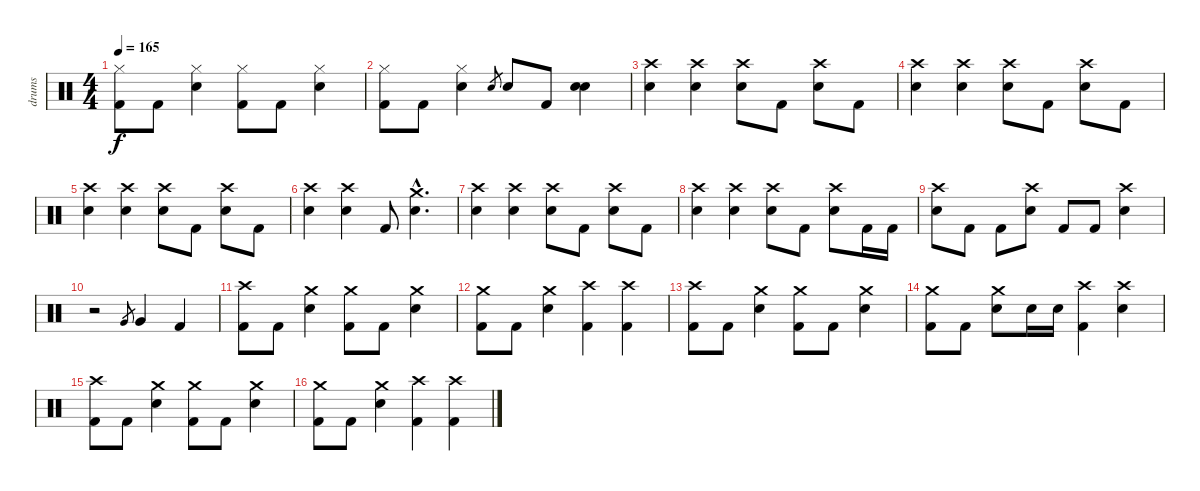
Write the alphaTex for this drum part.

\track ("drums" "drums") {instrument percussion}
\staff {score}
\articulation defaults
\ts (4 4)
\tempo 165
\clef neutral
\ks c
("Hi-Hat (closed)" "Kick (hit) 2").8{dy f} "Kick (hit) 2".8 ("Hi-Hat (closed)" "Snare (hit) 2").4 ("Hi-Hat (closed)" "Kick (hit) 2").8 "Kick (hit) 2".8 ("Hi-Hat (closed)" "Snare (hit) 2").4 |
("Hi-Hat (closed)" "Kick (hit) 2").8 "Kick (hit) 2".8 ("Hi-Hat (closed)" "Snare (hit) 2").4 "Snare (hit) 2".8{gr} "Snare (hit) 2".8 "Kick (hit) 2".8 ("Snare (hit) 2" "Snare (hit) 2").4 |
("Crash high (hit)" "Snare (hit) 2").4 ("Crash high (hit)" "Snare (hit) 2").4 ("Crash high (hit)" "Snare (hit) 2").8 "Kick (hit) 2".8 ("Crash high (hit)" "Snare (hit) 2").8 "Kick (hit) 2".8 |
("Crash high (hit)" "Snare (hit) 2").4 ("Crash high (hit)" "Snare (hit) 2").4 ("Crash high (hit)" "Snare (hit) 2").8 "Kick (hit) 2".8 ("Crash high (hit)" "Snare (hit) 2").8 "Kick (hit) 2".8 |
("Crash high (hit)" "Snare (hit) 2").4 ("Crash high (hit)" "Snare (hit) 2").4 ("Crash high (hit)" "Snare (hit) 2").8 "Kick (hit) 2".8 ("Crash high (hit)" "Snare (hit) 2").8 "Kick (hit) 2".8 |
("Crash high (hit)" "Snare (hit) 2").4 ("Crash high (hit)" "Snare (hit) 2").4 "Kick (hit) 2".8 ("Crash medium (hit)"{hac} "Snare (hit) 2"{hac}).4{d} |
("Crash high (hit)" "Snare (hit) 2").4 ("Crash high (hit)" "Snare (hit) 2").4 ("Crash high (hit)" "Snare (hit) 2").8 "Kick (hit) 2".8 ("Crash high (hit)" "Snare (hit) 2").8 "Kick (hit) 2".8 |
("Crash high (hit)" "Snare (hit) 2").4 ("Crash high (hit)" "Snare (hit) 2").4 ("Crash high (hit)" "Snare (hit) 2").8 "Kick (hit) 2".8 ("Crash high (hit)" "Snare (hit) 2").8 "Kick (hit) 2".16 "Kick (hit) 2".16 |
("Crash high (hit)" "Snare (hit) 2").8 "Kick (hit) 2".8 "Kick (hit) 2".8 ("Crash high (hit)" "Snare (hit) 2").8 "Kick (hit) 2".8 "Kick (hit) 2".8 ("Crash high (hit)" "Snare (hit) 2").4 |
r.2 "Very Low Tom (hit)".8{gr} "Very Low Tom (hit)".4 "Kick (hit) 2".4 |
("Crash high (hit)" "Kick (hit) 2").8 "Kick (hit) 2".8 ("Crash medium (hit)" "Snare (hit) 2").4 ("Crash medium (hit)" "Kick (hit) 2").8 "Kick (hit) 2".8 ("Crash medium (hit)" "Snare (hit) 2").4 |
("Crash medium (hit)" "Kick (hit) 2").8 "Kick (hit) 2".8 ("Crash medium (hit)" "Snare (hit) 2").4 ("Crash high (hit)" "Kick (hit) 2").4 ("Crash high (hit)" "Kick (hit) 2").4 |
("Crash high (hit)" "Kick (hit) 2").8 "Kick (hit) 2".8 ("Crash medium (hit)" "Snare (hit) 2").4 ("Crash medium (hit)" "Kick (hit) 2").8 "Kick (hit) 2".8 ("Crash medium (hit)" "Snare (hit) 2").4 |
("Crash medium (hit)" "Kick (hit) 2").8 "Kick (hit) 2".8 ("Crash medium (hit)" "Snare (hit) 2").8 "Snare (hit) 2".16 "Snare (hit) 2".16 ("Crash high (hit)" "Kick (hit) 2").4 ("Crash high (hit)" "Snare (hit) 2").4 |
("Crash high (hit)" "Kick (hit) 2").8 "Kick (hit) 2".8 ("Crash medium (hit)" "Snare (hit) 2").4 ("Crash medium (hit)" "Kick (hit) 2").8 "Kick (hit) 2".8 ("Crash medium (hit)" "Snare (hit) 2").4 |
("Crash medium (hit)" "Kick (hit) 2").8 "Kick (hit) 2".8 ("Crash medium (hit)" "Snare (hit) 2").4 ("Crash high (hit)" "Kick (hit) 2").4 ("Crash high (hit)" "Kick (hit) 2").4
